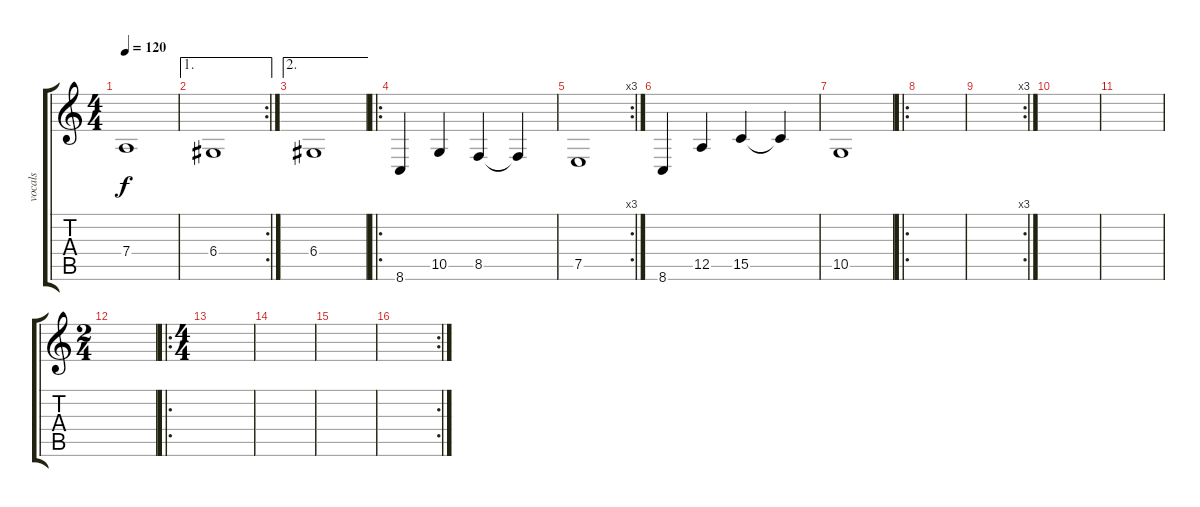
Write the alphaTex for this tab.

\track ("vocals" "vocals") {instrument lead6voice}
\staff {score tabs}
\tuning (E4 B3 G3 D3 A2 E2) {hide}
\ts (4 4)
\tempo 120
\clef g2
\ks c
7.4.1{dy f} |
\ae 1
\rc 2
6.4.1 |
\ae 2
6.4.1 |
\ro
8.6.4{volume 16} 10.5.4 8.5.4 8.5{t}.4 |
\rc 3
7.5.1 |
8.6.4 12.5.4 15.5.4 15.5{t}.4 |
10.5.1 |
\ro
|
\rc 3
|
|
|
\ts (2 4)
|
\ro
\ts (4 4)
|
|
|
\rc 2
